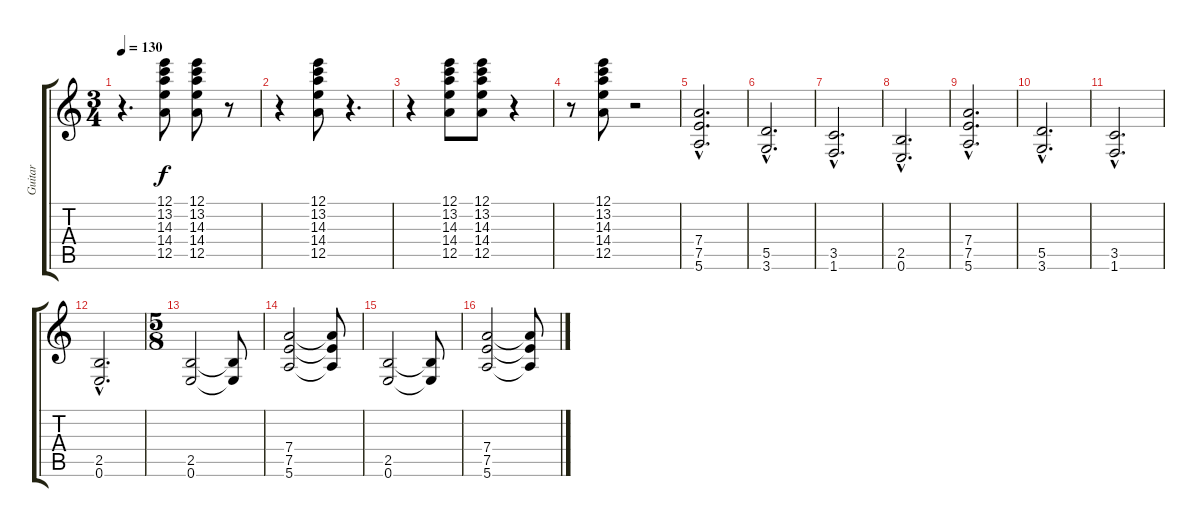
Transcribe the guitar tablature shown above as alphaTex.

\track ("Guitar" "Guitar") {instrument overdrivenguitar}
\staff {score tabs}
\tuning (E4 B3 G3 D3 A2 E2) {hide}
\ts (3 4)
\tempo 130
\clef g2
\ks c
r.4{d dy f} (12.1 13.2 14.3 14.4 12.5).8 (12.1 13.2 14.3 14.4 12.5).8 r.8 |
r.4 (12.1 13.2 14.3 14.4 12.5).8 r.4{d} |
r.4 (12.1 13.2 14.3 14.4 12.5).8 (12.1 13.2 14.3 14.4 12.5).8 r.4 |
r.8 (12.1 13.2 14.3 14.4 12.5).8 r.2 |
(7.4{hac} 7.5{hac} 5.6{hac}).2{d volume 13 instrument distortionguitar} |
(5.5{hac} 3.6{hac}).2{d} |
(3.5{hac} 1.6{hac}).2{d} |
(2.5{hac} 0.6{hac}).2{d} |
(7.4{hac} 7.5{hac} 5.6{hac}).2{d volume 13 instrument distortionguitar} |
(5.5{hac} 3.6{hac}).2{d} |
(3.5{hac} 1.6{hac}).2{d} |
(2.5{hac} 0.6{hac}).2{d} |
\ts (5 8)
(2.5 0.6).2 (2.5{t} 0.6{t}).8 |
(7.4 7.5 5.6).2{volume 13 instrument distortionguitar} (7.4{t} 7.5{t} 5.6{t}).8 |
(2.5 0.6).2 (2.5{t} 0.6{t}).8 |
(7.4 7.5 5.6).2{volume 13 instrument distortionguitar} (7.4{t} 7.5{t} 5.6{t}).8
